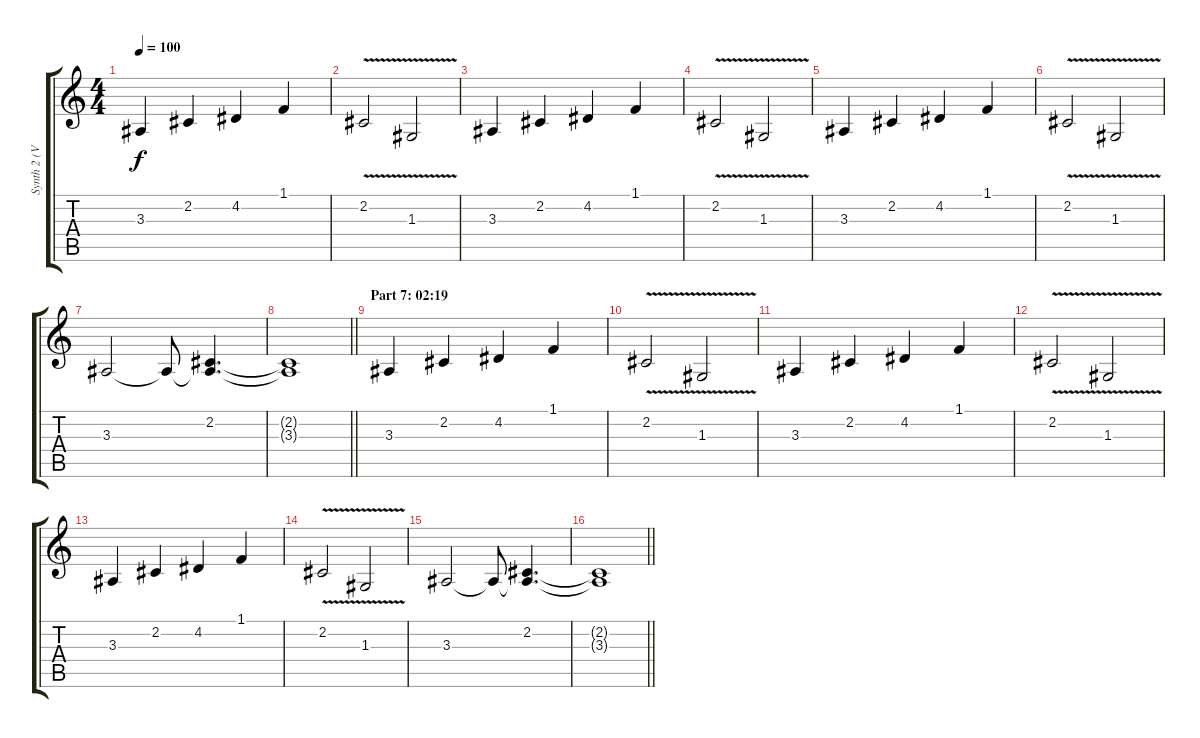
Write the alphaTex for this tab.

\track ("Synth 2 (Violin)" "Synth 2 (V") {instrument violin}
\staff {score tabs}
\tuning (E4 B3 G3 D3 A2 E2) {hide}
\ts (4 4)
\tempo 100
\clef g2
\ks c
3.3.4{dy f} 2.2.4 4.2.4 1.1.4 |
2.2{v}.2 1.3{v}.2 |
3.3.4 2.2.4 4.2.4 1.1.4 |
2.2{v}.2 1.3{v}.2 |
3.3.4 2.2.4 4.2.4 1.1.4 |
2.2{v}.2 1.3{v}.2 |
3.3.2 3.3{t}.8 (2.2 3.3{t}).4{d} |
\barLineRight lightlight
(2.2{t} 3.3{t}).1 |
\section ("" "Part 7: 02:19")
3.3.4 2.2.4 4.2.4 1.1.4 |
2.2{v}.2 1.3{v}.2 |
3.3.4 2.2.4 4.2.4 1.1.4 |
2.2{v}.2 1.3{v}.2 |
3.3.4 2.2.4 4.2.4 1.1.4 |
2.2{v}.2 1.3{v}.2 |
3.3.2 3.3{t}.8 (2.2 3.3{t}).4{d} |
\barLineRight lightlight
(2.2{t} 3.3{t}).1
